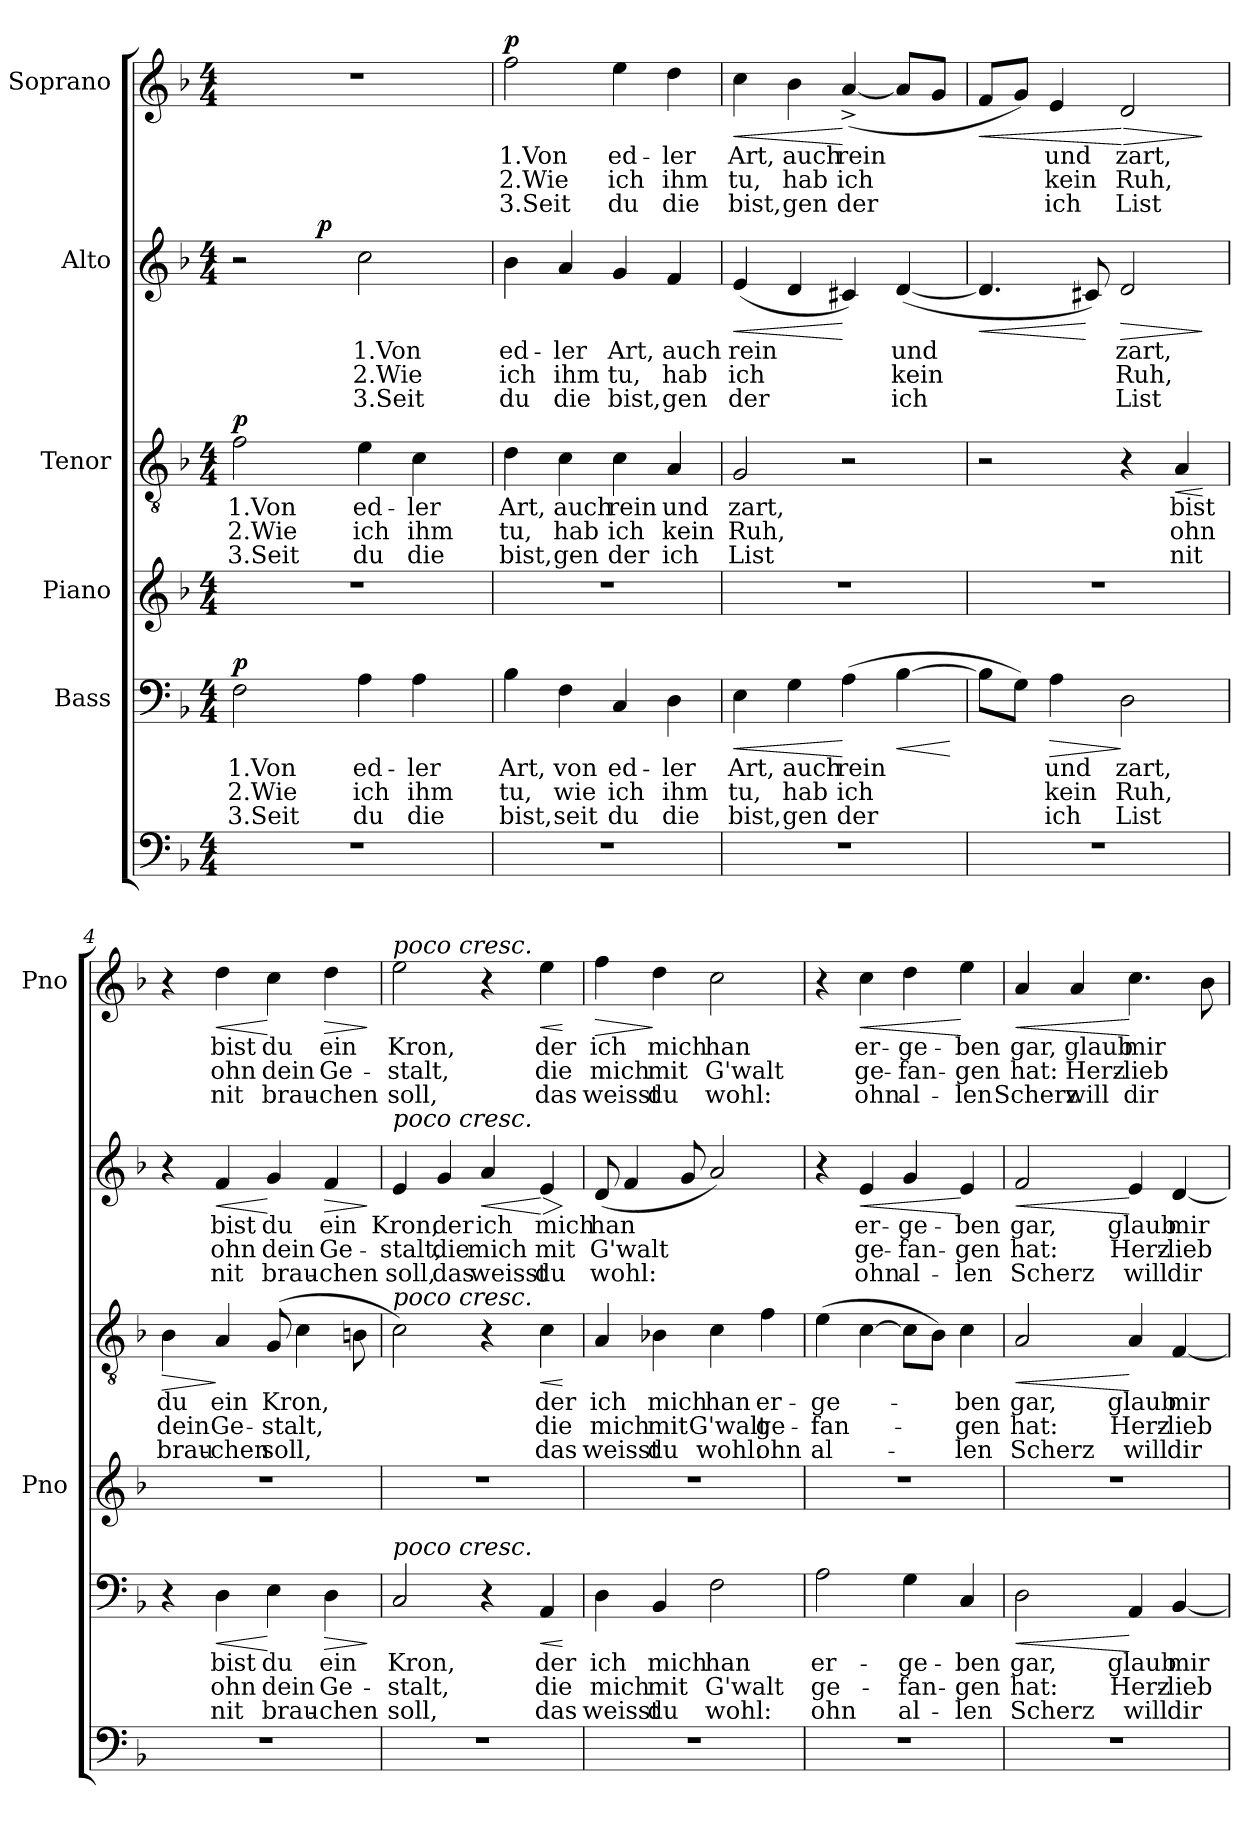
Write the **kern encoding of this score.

**kern	**kern	**text	**text	**text	**dynam	**kern	**kern	**text	**text	**text	**dynam	**kern	**text	**text	**text	**dynam	**kern	**text	**text	**text	**dynam
*part6	*part5	*part5	*part5	*part5	*part5	*part4	*part3	*part3	*part3	*part3	*part3	*part2	*part2	*part2	*part2	*part2	*part1	*part1	*part1	*part1	*part1
*staff6	*staff5	*staff5	*staff5	*staff5	*staff5	*staff4	*staff3	*staff3	*staff3	*staff3	*staff3	*staff2	*staff2	*staff2	*staff2	*staff2	*staff1	*staff1	*staff1	*staff1	*staff1
*	*I"Bass	*	*	*	*	*I"Piano	*I"Tenor	*	*	*	*	*I"Alto	*	*	*	*	*I"Soprano	*	*	*	*
*	*	*	*	*	*	*I'Pno	*	*	*	*	*	*	*	*	*	*	*I'Pno	*	*	*	*
*clefF4	*clefF4	*	*	*	*	*clefG2	*clefGv2	*	*	*	*	*clefG2	*	*	*	*	*clefG2	*	*	*	*
*k[b-]	*k[b-]	*	*	*	*	*k[b-]	*k[b-]	*	*	*	*	*k[b-]	*	*	*	*	*k[b-]	*	*	*	*
*F:	*F:	*	*	*	*	*F:	*F:	*	*	*	*	*F:	*	*	*	*	*F:	*	*	*	*
*M4/4	*M4/4	*	*	*	*	*M4/4	*M4/4	*	*	*	*	*M4/4	*	*	*	*	*M4/4	*	*	*	*
=	=	=	=	=	=	=	=	=	=	=	=	=	=	=	=	=	=	=	=	=	=
!	!	!	!	!	!LO:DY:a	!	!	!	!	!	!LO:DY:a	!	!	!	!	!	!	!	!	!	!
*	*	*	*	*	*	*	*	*	*	*	*	*^	*	*	*	*	*	*	*	*	*
1r	2F\	1.Von	2.Wie	3.Seit	p	1r	2f\	1.Von	2.Wie	3.Seit	p	2r	4ryy	.	.	.	.	1r	.	.	.	.
.	.	.	.	.	.	.	.	.	.	.	.	.	16.ryy	.	.	.	.	.	.	.	.	.
!	!	!	!	!	!	!	!	!	!	!	!	!	!	!	!	!	!LO:DY:a	!	!	!	!	!
.	.	.	.	.	.	.	.	.	.	.	.	.	2ryy	.	.	.	p	.	.	.	.	.
.	4A\	ed-	ich	du	.	.	4e\	ed-	ich	du	.	2cc\	.	1.Von	2.Wie	3.Seit	.	.	.	.	.	.
.	4A\	-ler	ihm	die	.	.	4c\	-ler	ihm	die	.	.	.	.	.	.	.	.	.	.	.	.
.	.	.	.	.	.	.	.	.	.	.	.	.	8ryy	.	.	.	.	.	.	.	.	.
.	.	.	.	.	.	.	.	.	.	.	.	.	32ryy	.	.	.	.	.	.	.	.	.
=1	=1	=1	=1	=1	=1	=1	=1	=1	=1	=1	=1	=1	=1	=1	=1	=1	=1	=1	=1	=1	=1	=1
!	!	!	!	!	!	!	!	!	!	!	!	!	!	!	!	!	!	!	!	!	!	!LO:DY:a
*	*	*	*	*	*	*	*	*	*	*	*	*v	*v	*	*	*	*	*	*	*	*	*
1r	4B-\	Art,	tu,	bist,	.	1r	4d\	Art,	tu,	bist,	.	4b-\	ed-	ich	du	.	2ff\	1.Von	2.Wie	3.Seit	p
.	4F\	von	wie	seit	.	.	4c\	auch	hab	gen	.	4a/	-ler	ihm	die	.	.	.	.	.	.
.	4C/	ed-	ich	du	.	.	4c\	rein	ich	der	.	4g/	Art,	tu,	bist,	.	4ee\	ed-	ich	du	.
.	4D\	-ler	ihm	die	.	.	4A/	und	kein	ich	.	4f/	auch	hab	gen	.	4dd\	-ler	ihm	die	.
=2	=2	=2	=2	=2	=2	=2	=2	=2	=2	=2	=2	=2	=2	=2	=2	=2	=2	=2	=2	=2	=2
!	!	!	!	!	!LO:HP:b	!	!	!	!	!	!	!	!	!	!	!LO:HP:b	!	!	!	!	!LO:HP:b
1r	4E\	Art,	tu,	bist,	<	1r	2G/	zart,	Ruh,	List	.	(4e/	rein	ich	der	<	4cc\	Art,	tu,	bist,	<
.	4G\	auch	hab	gen	.	.	.	.	.	.	.	4d/	.	.	.	.	4b-\	auch	hab	gen	.
.	(4A\	rein	ich	der	[	.	2r	.	.	.	.	4c#X/)	.	.	.	[	([4a^>/	rein	ich	der	[
!	!	!	!	!	!LO:HP:b	!	!	!	!	!	!	!	!	!	!	!	!	!	!	!	!
.	[4B-\	.	.	.	<	.	.	.	.	.	.	([4d/	und	kein	ich	.	8a/L]	.	.	.	.
.	.	.	.	.	.	.	.	.	.	.	.	.	.	.	.	.	8g/J	.	.	.	.
.	.	.	.	.	[	.	.	.	.	.	.	.	.	.	.	.	.	.	.	.	.
=3	=3	=3	=3	=3	=3	=3	=3	=3	=3	=3	=3	=3	=3	=3	=3	=3	=3	=3	=3	=3	=3
!	!	!	!	!	!	!	!	!	!	!	!	!	!	!	!	!LO:HP:b	!	!	!	!	!LO:HP:b
1r	8B-\L]	.	.	.	.	1r	2r	.	.	.	.	4.d/]	.	.	.	<	8f/L	.	.	.	<
.	8G\J)	.	.	.	.	.	.	.	.	.	.	.	.	.	.	.	8g/J)	.	.	.	.
!	!	!	!	!	!LO:HP:b	!	!	!	!	!	!	!	!	!	!	!	!	!	!	!	!
.	4A\	und	kein	ich	>	.	.	.	.	.	.	.	.	.	.	.	4e/	und	kein	ich	.
.	.	.	.	.	.	.	.	.	.	.	.	8c#X/)	.	.	.	[	.	.	.	.	.
!	!	!	!	!	!	!	!	!	!	!	!	!	!	!	!	!LO:HP:b	!	!	!	!	!LO:HP:n=1:b
.	2D\	zart,	Ruh,	List	]	.	4r	.	.	.	.	2d/	zart,	Ruh,	List	>	2d/	zart,	Ruh,	List	[ >
!	!	!	!	!	!	!	!	!	!	!	!LO:HP:b	!	!	!	!	!	!	!	!	!	!
.	.	.	.	.	.	.	4A/	bist	ohn	nit	<	.	.	.	.	.	.	.	.	.	.
.	.	.	.	.	.	.	.	.	.	.	[	.	.	.	.	]	.	.	.	.	]
!!LO:LB:g=z
=4	=4	=4	=4	=4	=4	=4	=4	=4	=4	=4	=4	=4	=4	=4	=4	=4	=4	=4	=4	=4	=4
!	!	!	!	!	!	!	!	!	!	!	!LO:HP:b	!	!	!	!	!	!	!	!	!	!
1r	4r	.	.	.	.	1r	4B-\	du	dein	brau-	>	4r	.	.	.	.	4r	.	.	.	.
!	!	!	!	!	!LO:HP:b	!	!	!	!	!	!	!	!	!	!	!LO:HP:b	!	!	!	!	!LO:HP:b
.	4D\	bist	ohn	nit	<	.	4A/	ein	Ge-	-chen	]	4f/	bist	ohn	nit	<	4dd\	bist	ohn	nit	<
.	4E\	du	dein	brau-	[	.	(8G/	Kron,	-stalt,	soll,	.	4g/	du	dein	brau-	[	4cc\	du	dein	brau-	[
.	.	.	.	.	.	.	4c\	.	.	.	.	.	.	.	.	.	.	.	.	.	.
!	!	!	!	!	!LO:HP:b	!	!	!	!	!	!	!	!	!	!	!LO:HP:b	!	!	!	!	!LO:HP:b
.	4D\	ein	Ge-	-chen	>	.	.	.	.	.	.	4f/	ein	Ge-	-chen	>	4dd\	ein	Ge-	-chen	>
.	.	.	.	.	.	.	8Bn\	.	.	.	.	.	.	.	.	.	.	.	.	.	.
.	.	.	.	.	]	.	.	.	.	.	.	.	.	.	.	]	.	.	.	.	]
=5	=5	=5	=5	=5	=5	=5	=5	=5	=5	=5	=5	=5	=5	=5	=5	=5	=5	=5	=5	=5	=5
!	!	!	!	!	!	!	!	!	!	!	!	!	!	!	!	!	!LO:TX:a:i:t=poco cresc.	!	!	!	!
!	!	!	!	!	!	!	!	!	!	!	!	!LO:TX:a:i:t=poco cresc.	!	!	!	!	!	!	!	!	!
!	!	!	!	!	!	!	!LO:TX:a:i:t=poco cresc.	!	!	!	!	!	!	!	!	!	!	!	!	!	!
!	!LO:TX:a:i:t=poco cresc.	!	!	!	!	!	!	!	!	!	!	!	!	!	!	!	!	!	!	!	!
1r	2C/	Kron,	-stalt,	soll,	.	1r	2c\)	.	.	.	.	4e/	Kron,	-stalt,	soll,	.	2ee\	Kron,	-stalt,	soll,	.
.	.	.	.	.	.	.	.	.	.	.	.	4g/	der	die	das	.	.	.	.	.	.
!	!	!	!	!	!	!	!	!	!	!	!	!	!	!	!	!LO:HP:b	!	!	!	!	!
.	4r	.	.	.	.	.	4r	.	.	.	.	4a/	ich	mich	weisst	<	4r	.	.	.	.
!	!	!	!	!	!LO:HP:b	!	!	!	!	!	!LO:HP:b	!	!	!	!	!LO:HP:n=1:b	!	!	!	!	!LO:HP:b
.	4AA/	der	die	das	<	.	4c\	der	die	das	<	4e/	mich	mit	du	[ >	4ee\	der	die	das	<
.	.	.	.	.	[	.	.	.	.	.	[	.	.	.	.	]	.	.	.	.	[
=6	=6	=6	=6	=6	=6	=6	=6	=6	=6	=6	=6	=6	=6	=6	=6	=6	=6	=6	=6	=6	=6
!	!	!	!	!	!	!	!	!	!	!	!	!	!	!	!	!	!	!	!	!	!LO:HP:b
1r	4D\	ich	mich	weisst	.	1r	4A/	ich	mich	weisst	.	(8d/	han	G'walt	wohl:	.	4ff\	ich	mich	weisst	>
.	.	.	.	.	.	.	.	.	.	.	.	4f/	.	.	.	.	.	.	.	.	.
.	4BB-/	mich	mit	du	.	.	4B-X\	mich	mit	du	.	.	.	.	.	.	4dd\	mich	mit	du	]
.	.	.	.	.	.	.	.	.	.	.	.	8g/	.	.	.	.	.	.	.	.	.
.	2F\	han	G'walt	wohl:	.	.	4c\	han	G'walt	wohl:	.	2a/)	.	.	.	.	2cc\	han	G'walt	wohl:	.
.	.	.	.	.	.	.	4f\	er-	ge-	ohn	.	.	.	.	.	.	.	.	.	.	.
=7	=7	=7	=7	=7	=7	=7	=7	=7	=7	=7	=7	=7	=7	=7	=7	=7	=7	=7	=7	=7	=7
1r	2A\	er-	ge-	ohn	.	1r	(4e\	-ge-	-fan-	al-	.	4r	.	.	.	.	4r	.	.	.	.
!	!	!	!	!	!	!	!	!	!	!	!	!	!	!	!	!LO:HP:b	!	!	!	!	!LO:HP:b
.	.	.	.	.	.	.	[4c\	.	.	.	.	4e/	er-	ge-	ohn	<	4cc\	er-	ge-	ohn	<
.	4G\	-ge-	-fan-	al-	.	.	8c\L]	.	.	.	.	4g/	-ge-	-fan-	al-	.	4dd\	-ge-	-fan-	al-	.
.	.	.	.	.	.	.	8B-\J)	.	.	.	.	.	.	.	.	.	.	.	.	.	.
.	4C/	-ben	-gen	-len	.	.	4c\	-ben	-gen	-len	.	4e/	-ben	-gen	-len	[	4ee\	-ben	-gen	-len	[
=8	=8	=8	=8	=8	=8	=8	=8	=8	=8	=8	=8	=8	=8	=8	=8	=8	=8	=8	=8	=8	=8
!	!	!	!	!	!LO:HP:b	!	!	!	!	!	!LO:HP:b	!	!	!	!	!LO:HP:b	!	!	!	!	!LO:HP:b
1r	2D\	gar,	hat:	Scherz	<	1r	2A/	gar,	hat:	Scherz	<	2f/	gar,	hat:	Scherz	<	4a/	gar,	hat:	Scherz	<
.	.	.	.	.	.	.	.	.	.	.	.	.	.	.	.	.	4a/	glaub	Herz-	will	.
.	4AA/	glaub	Herz-	will	[	.	4A/	glaub	Herz-	will	[	4e/	glaub	Herz-	will	[	4.cc\	mir	-lieb	dir	[
.	[4BB-/	mir	-lieb	dir	.	.	[4F/	mir	-lieb	dir	.	[4d/	mir	-lieb	dir	.	.	.	.	.	.
.	.	.	.	.	.	.	.	.	.	.	.	.	.	.	.	.	8b-\	.	.	.	.
=	=	=	=	=	=	=	=	=	=	=	=	=	=	=	=	=	=	=	=	=	=
*-	*-	*-	*-	*-	*-	*-	*-	*-	*-	*-	*-	*-	*-	*-	*-	*-	*-	*-	*-	*-	*-
